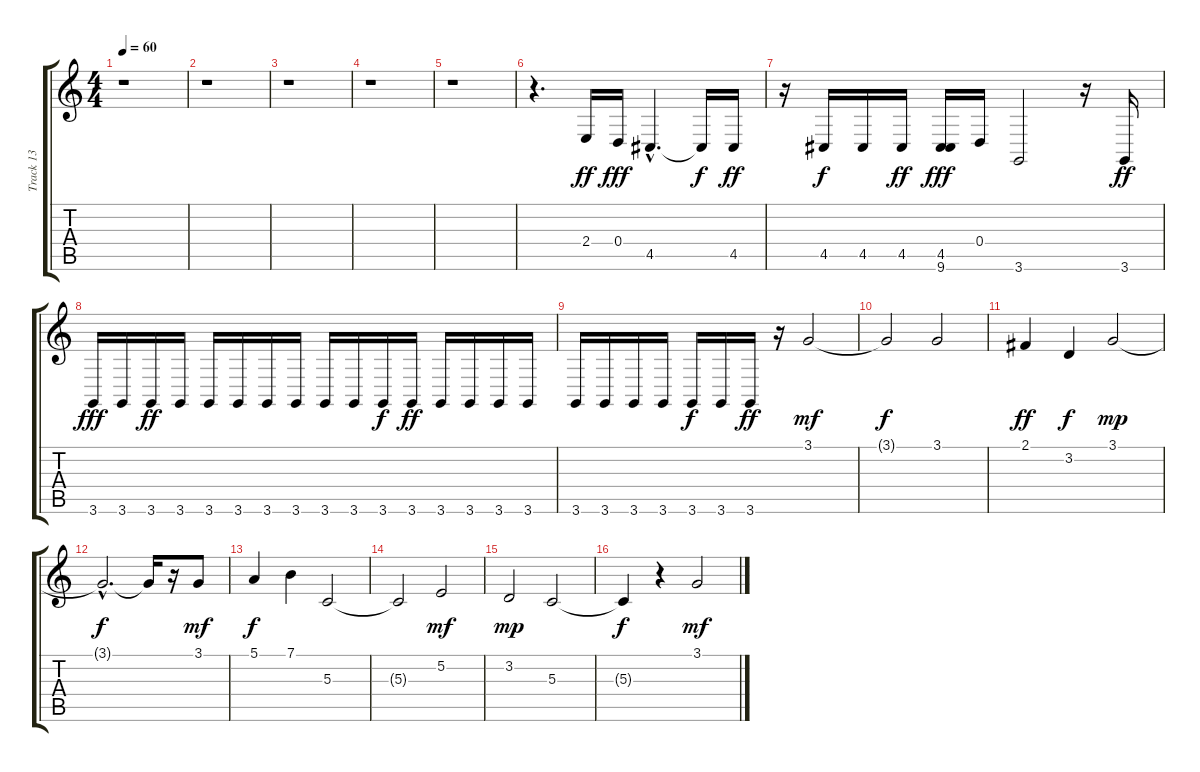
\track ("Track 13" "Track 13") {instrument frenchhorn}
\staff {score tabs}
\tuning (E4 B3 G3 D3 A2 E2) {hide}
\ts (4 4)
\tempo 60
\clef g2
\ks c
r.1{dy f} |
r.1 |
r.1 |
r.1 |
r.1 |
r.4{d} 2.4.16{dy ff} 0.4.16{dy fff} 4.5{hac}.4{d} 4.5{t}.16{dy f} 4.5.16{dy ff} |
r.16 4.5.16{dy f} 4.5.16 4.5.16{dy ff} (4.5 9.6).16{dy fff} 0.4.16 3.6.2 r.16 3.6.16{dy ff} |
3.6.16{dy fff} 3.6.16 3.6.16{dy ff} 3.6.16 3.6.16 3.6.16 3.6.16 3.6.16 3.6.16 3.6.16 3.6.16{dy f} 3.6.16{dy ff} 3.6.16 3.6.16 3.6.16 3.6.16 |
3.6.16 3.6.16 3.6.16 3.6.16 3.6.16{dy f} 3.6.16 3.6.16{dy ff} r.16 3.1.2{dy mf} |
3.1{t}.2{dy f} 3.1.2 |
2.1.4{dy ff} 3.2.4{dy f} 3.1.2{dy mp} |
3.1{hac t}.2{d dy f} 3.1{t}.16 r.16 3.1.8{dy mf} |
5.1.4{dy f} 7.1.4 5.3.2 |
5.3{t}.2 5.2.2{dy mf} |
3.2.2{dy mp} 5.3.2 |
5.3{t}.4{dy f} r.4 3.1.2{dy mf}
